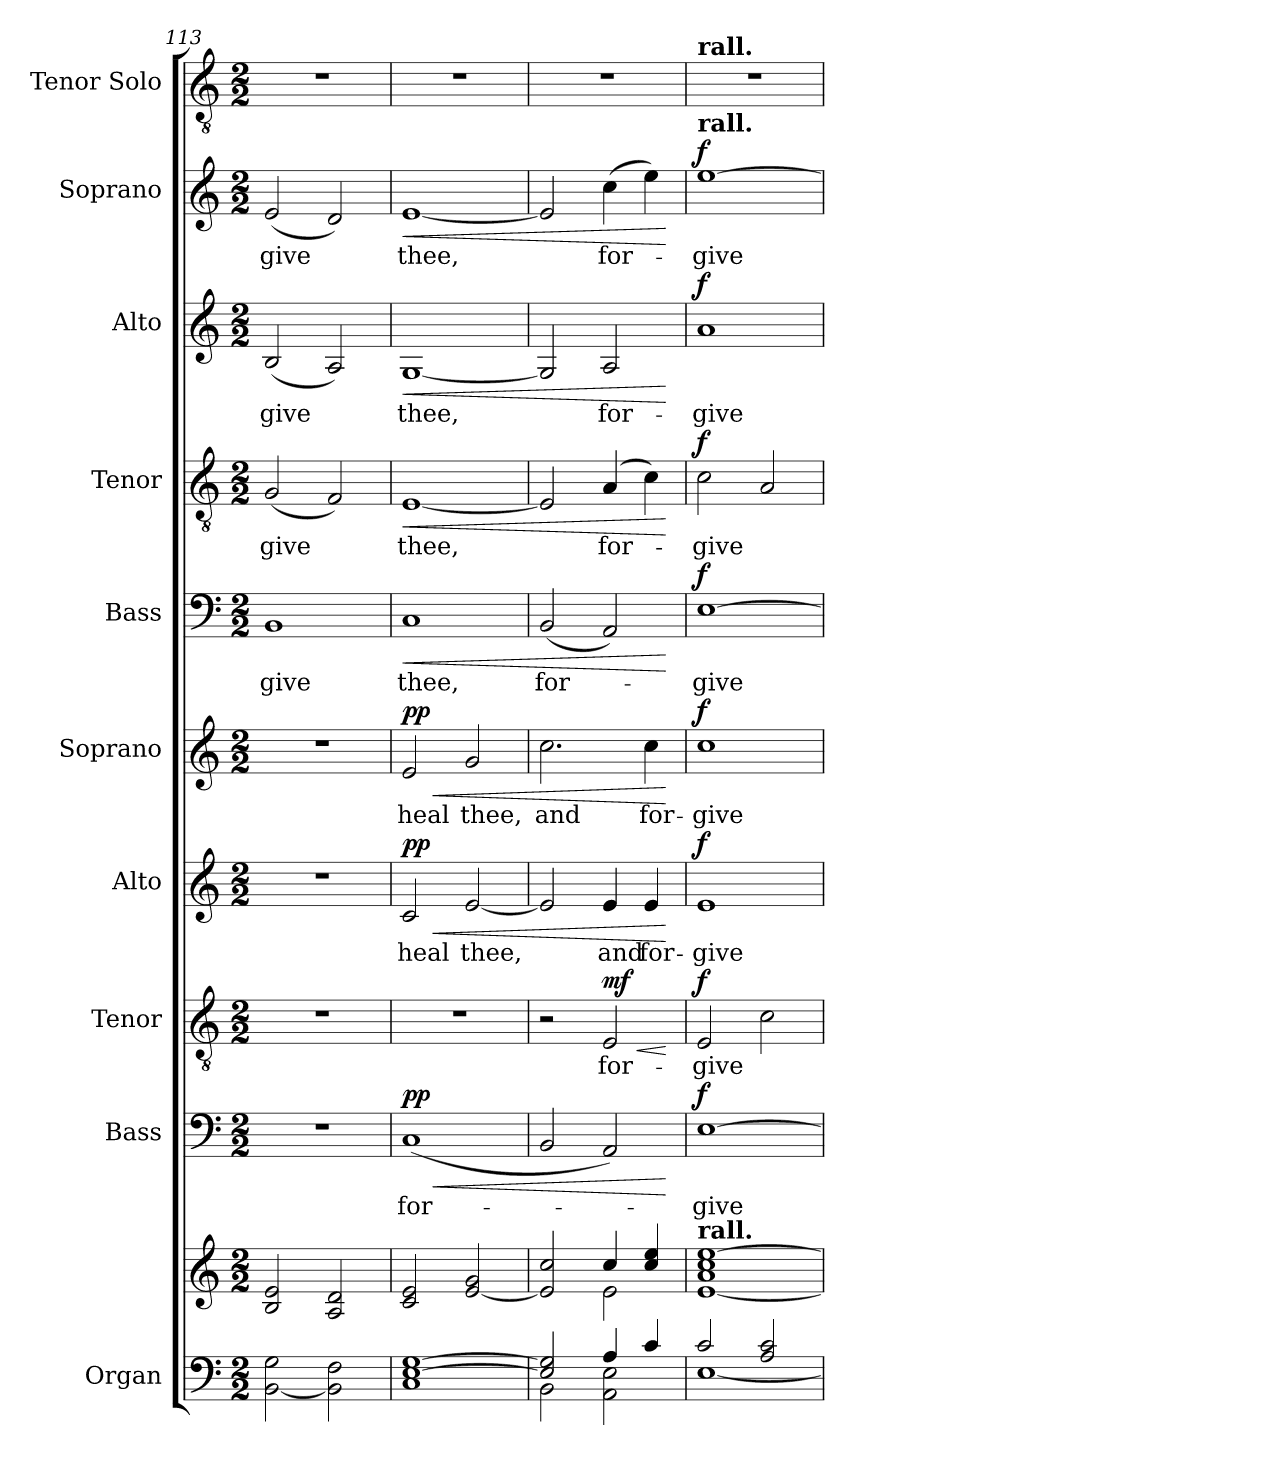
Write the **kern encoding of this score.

**kern	**kern	**kern	**text	**dynam	**kern	**text	**dynam	**kern	**text	**dynam	**kern	**text	**dynam	**kern	**text	**dynam	**kern	**text	**dynam	**kern	**text	**dynam	**kern	**text	**dynam	**kern
*part10	*part10	*part9	*part9	*part9	*part8	*part8	*part8	*part7	*part7	*part7	*part6	*part6	*part6	*part5	*part5	*part5	*part4	*part4	*part4	*part3	*part3	*part3	*part2	*part2	*part2	*part1
*staff11	*staff10	*staff9	*staff9	*staff9	*staff8	*staff8	*staff8	*staff7	*staff7	*staff7	*staff6	*staff6	*staff6	*staff5	*staff5	*staff5	*staff4	*staff4	*staff4	*staff3	*staff3	*staff3	*staff2	*staff2	*staff2	*staff1
*I"Organ	*	*I"Bass	*	*	*I"Tenor	*	*	*I"Alto	*	*	*I"Soprano	*	*	*I"Bass	*	*	*I"Tenor	*	*	*I"Alto	*	*	*I"Soprano	*	*	*I"Tenor Solo
*I'Org.	*	*I'B.	*	*	*I'T.	*	*	*I'A.	*	*	*I'S.	*	*	*I'B.	*	*	*I'T.	*	*	*I'A.	*	*	*I'S.	*	*	*I'T. Solo
*clefF4	*clefG2	*clefF4	*	*	*clefGv2	*	*	*clefG2	*	*	*clefG2	*	*	*clefF4	*	*	*clefGv2	*	*	*clefG2	*	*	*clefG2	*	*	*clefGv2
*	*	*	*	*	*ITrd7c12	*	*	*	*	*	*	*	*	*	*	*	*ITrd7c12	*	*	*	*	*	*	*	*	*ITrd7c12
*k[]	*k[]	*k[]	*	*	*k[]	*	*	*k[]	*	*	*k[]	*	*	*k[]	*	*	*k[]	*	*	*k[]	*	*	*k[]	*	*	*k[]
*C:	*C:	*C:	*	*	*C:	*	*	*C:	*	*	*C:	*	*	*C:	*	*	*C:	*	*	*C:	*	*	*C:	*	*	*C:
*M2/2	*M2/2	*M2/2	*	*	*M2/2	*	*	*M2/2	*	*	*M2/2	*	*	*M2/2	*	*	*M2/2	*	*	*M2/2	*	*	*M2/2	*	*	*M2/2
=113	=113	=113	=113	=113	=113	=113	=113	=113	=113	=113	=113	=113	=113	=113	=113	=113	=113	=113	=113	=113	=113	=113	=113	=113	=113	=113
!	!	!	!	!	!	!	!	!	!	!	!	!	!	!	!LO:LY:b	!	!	!LO:LY:b	!	!	!LO:LY:b	!	!	!LO:LY:b	!	!
[<2BB\ 2G\	2B/ 2e/	1r	.	.	1r	.	.	1r	.	.	1r	.	.	1BB	-give	.	(<2GG/	-give	.	(<2B/	-give	.	(<2e/	-give	.	1r
2BB\] 2F\	2A/ 2d/	.	.	.	.	.	.	.	.	.	.	.	.	.	.	.	2FF/)	.	.	2A/)	.	.	2d/)	.	.	.
=114	=114	=114	=114	=114	=114	=114	=114	=114	=114	=114	=114	=114	=114	=114	=114	=114	=114	=114	=114	=114	=114	=114	=114	=114	=114	=114
!	!	!	!LO:LY:b	!LO:HP:b	!	!	!	!	!LO:LY:b	!LO:HP:b	!	!LO:LY:b	!LO:HP:b	!	!LO:LY:b	!LO:HP:b	!	!LO:LY:b	!LO:HP:b	!	!LO:LY:b	!LO:HP:b	!	!LO:LY:b	!LO:HP:b	!
!	!	!	!	!LO:DY:n=1:a	!	!	!	!	!	!LO:DY:n=1:a	!	!	!LO:DY:n=1:a	!	!	!	!	!	!	!	!	!	!	!	!	!
1C [>1E [>1G	2c/ 2e/	(<1C	for-	< pp	1r	.	.	2c/	heal	< pp	2e/	heal	< pp	1C	thee,	<	[<1EE	thee,	<	[<1G	thee,	<	[<1e	thee,	<	1r
!	!	!	!	!	!	!	!	!	!LO:LY:b	!	!	!LO:LY:b	!	!	!	!	!	!	!	!	!	!	!	!	!	!
.	[<2e/ 2g/	.	.	.	.	.	.	[<2e/	thee,	.	2g/	thee,	.	.	.	.	.	.	.	.	.	.	.	.	.	.
=115	=115	=115	=115	=115	=115	=115	=115	=115	=115	=115	=115	=115	=115	=115	=115	=115	=115	=115	=115	=115	=115	=115	=115	=115	=115	=115
*^	*^	*	*	*	*	*	*	*	*	*	*	*	*	*	*	*	*	*	*	*	*	*	*	*	*	*
!	!	!	!	!	!	!	!	!	!	!	!	!	!	!LO:LY:b	!	!	!LO:LY:b	!	!	!	!	!	!	!	!	!	!	!
2E/] 2G/]	2BB\	2e/] 2cc/	2ryy	2BB/	.	.	2r	.	.	2e/]	.	.	2.cc\	and	.	(<2BB/	for-	.	2EE/]	.	.	2G/]	.	.	2e/]	.	.	1r
!	!	!	!	!	!	!	!	!LO:LY:b	!LO:HP:b	!	!LO:LY:b	!	!	!	!	!	!	!	!	!LO:LY:b	!	!	!LO:LY:b	!	!	!LO:LY:b	!	!
!	!	!	!	!	!	!	!	!	!LO:DY:n=1:a	!	!	!	!	!	!	!	!	!	!	!	!	!	!	!	!	!	!	!
4A/	2AA\ 2E\	4cc/	2e\	2AA/)	.	.	2EE/	for-	< mf	4e/	and	.	.	.	.	2AA/)	.	.	(4AA/	for-	.	2A/	for-	.	(>4cc\	for-	.	.
!	!	!	!	!	!	!	!	!	!	!	!LO:LY:b	!	!	!LO:LY:b	!	!	!	!	!	!	!	!	!	!	!	!	!	!
4c/	.	4cc/ 4ee/	.	.	.	.	.	.	.	4e/	for-	.	4cc\	for-	.	.	.	.	4C\)	.	.	.	.	.	4ee\)	.	.	.
*v	*v	*	*	*	*	*	*	*	*	*	*	*	*	*	*	*	*	*	*	*	*	*	*	*	*	*	*	*
*	*v	*v	*	*	*	*	*	*	*	*	*	*	*	*	*	*	*	*	*	*	*	*	*	*	*	*	*
.	.	.	.	[	.	.	[	.	.	[	.	.	[	.	.	[	.	.	[	.	.	[	.	.	[	.
=116	=116	=116	=116	=116	=116	=116	=116	=116	=116	=116	=116	=116	=116	=116	=116	=116	=116	=116	=116	=116	=116	=116	=116	=116	=116	=116
*^	*	*	*	*	*	*	*	*	*	*	*	*	*	*	*	*	*	*	*	*	*	*	*	*	*	*
!	!	!	!	!	!	!	!	!	!	!	!	!	!	!	!	!	!	!	!	!	!	!	!	!	!	!	!LO:TX:a:B:t=rall.
!	!	!	!	!	!	!	!	!	!	!	!	!	!	!	!	!	!	!	!	!	!	!	!	!LO:TX:a:B:t=rall.	!	!	!
!	!	!LO:TX:a:B:t=rall.	!	!	!	!	!	!	!	!	!	!	!	!	!	!	!	!	!	!	!	!	!	!	!	!	!
!	!	!	!	!LO:LY:b	!LO:DY:a	!	!LO:LY:b	!LO:DY:a	!	!LO:LY:b	!LO:DY:a	!	!LO:LY:b	!LO:DY:a	!	!LO:LY:b	!LO:DY:a	!	!LO:LY:b	!LO:DY:a	!	!LO:LY:b	!LO:DY:a	!	!LO:LY:b	!LO:DY:a	!
2c/	[<1E	[<1e 1a 1cc [>1ee	[>1E	-give	f	2EE/	-give	f	1e	-give	f	1cc	-give	f	[>1E	-give	f	2C\	-give	f	1a	-give	f	[>1ee	-give	f	1r
2A/ 2c/	.	.	.	.	.	2C\	.	.	.	.	.	.	.	.	.	.	.	2AA/	.	.	.	.	.	.	.	.	.
*v	*v	*	*	*	*	*	*	*	*	*	*	*	*	*	*	*	*	*	*	*	*	*	*	*	*	*	*
=	=	=	=	=	=	=	=	=	=	=	=	=	=	=	=	=	=	=	=	=	=	=	=	=	=	=
*-	*-	*-	*-	*-	*-	*-	*-	*-	*-	*-	*-	*-	*-	*-	*-	*-	*-	*-	*-	*-	*-	*-	*-	*-	*-	*-
